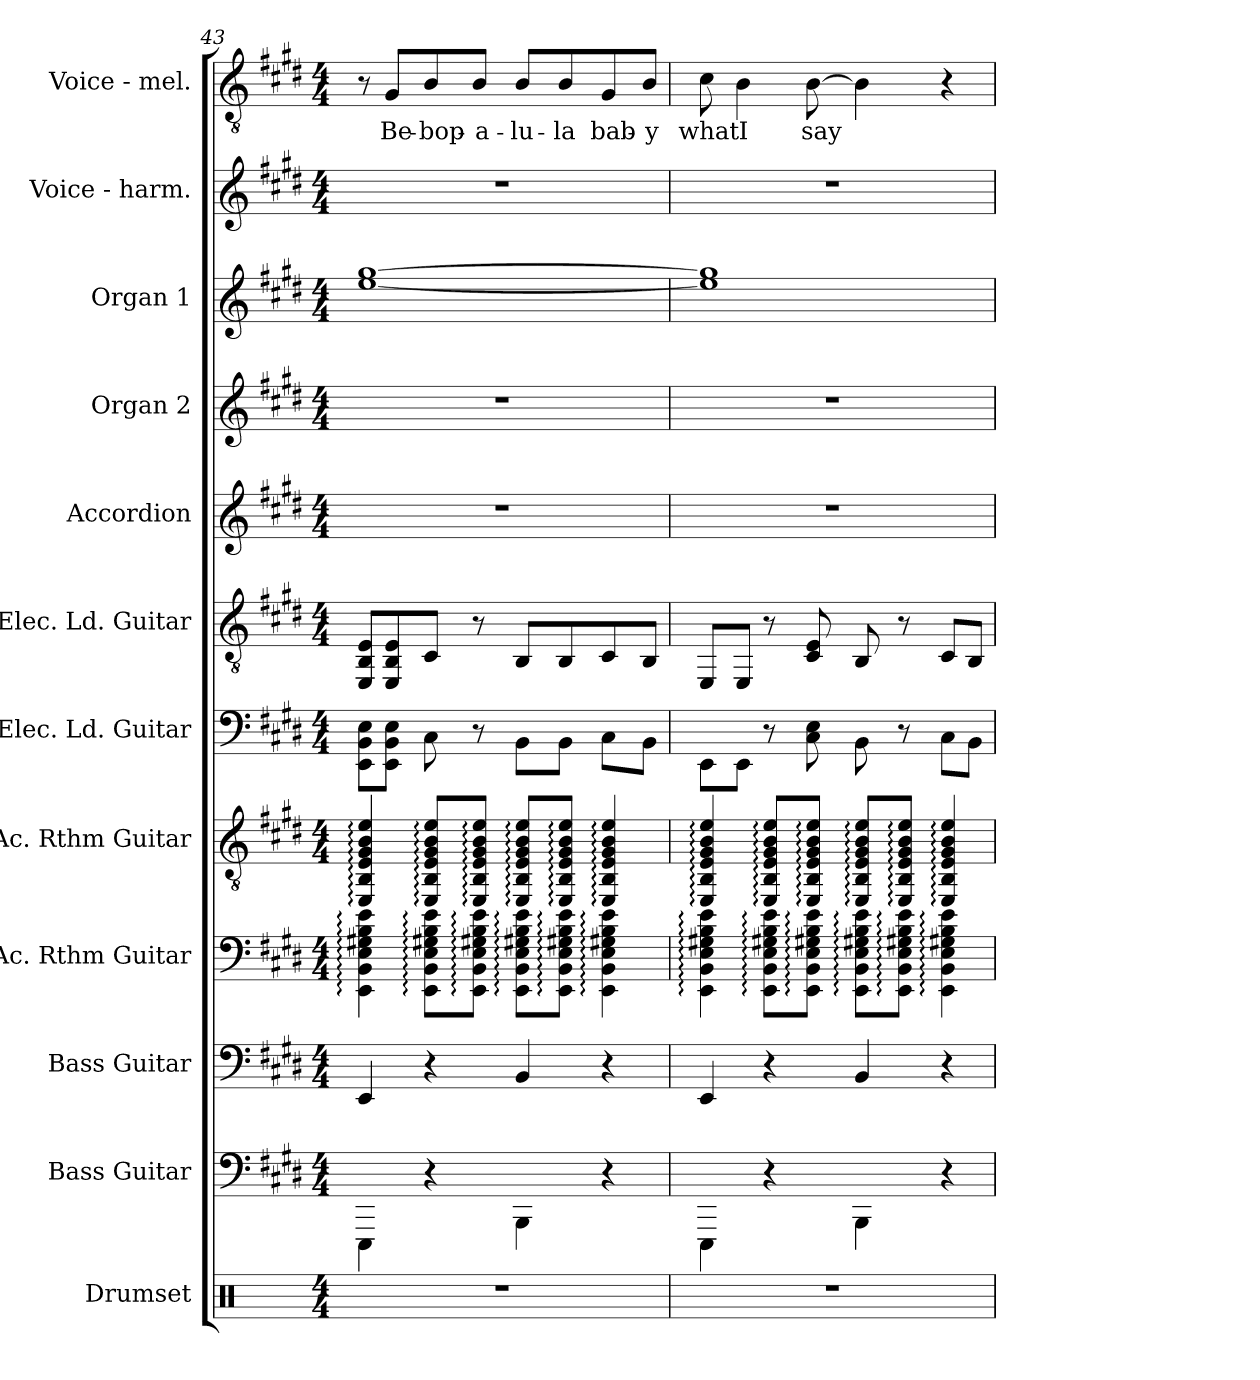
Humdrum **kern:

**kern	**kern	**kern	**kern	**kern	**kern	**kern	**kern	**kern	**kern	**kern	**kern	**text
*part12	*part11	*part10	*part9	*part8	*part7	*part6	*part5	*part4	*part3	*part2	*part1	*part1
*staff12	*staff11	*staff10	*staff9	*staff8	*staff7	*staff6	*staff5	*staff4	*staff3	*staff2	*staff1	*staff1
*I"Drumset	*I"Bass Guitar	*I"Bass Guitar	*I"Ac. Rthm Guitar	*I"Ac. Rthm Guitar	*I"Elec. Ld. Guitar	*I"Elec. Ld. Guitar	*I"Accordion	*I"Organ 2	*I"Organ 1	*I"Voice - harm.	*I"Voice - mel.	*
*I'Drums	*I'Bass	*I'Bass	*I'R. Guit.	*I'R. Guit.	*I'Ld. Guit.	*I'Ld. Guit.	*I'Acc.	*I'Org. 2	*I'Org. 1	*I'Harm.	*I'Mel.	*
!!LO:PB:g=z
*clefX	*	*clefF4	*	*clefGv2	*	*clefGv2	*clefG2	*clefG2	*clefG2	*clefG2	*clefGv2	*
*	*ITrd7c12	*ITrd7c12	*	*	*	*	*	*	*	*	*	*
*k[]	*k[f#c#g#d#]	*k[f#c#g#d#]	*k[f#c#g#d#]	*k[f#c#g#d#]	*k[f#c#g#d#]	*k[f#c#g#d#]	*k[f#c#g#d#]	*k[f#c#g#d#]	*k[f#c#g#d#]	*k[f#c#g#d#]	*k[f#c#g#d#]	*
*M4/4	*M4/4	*M4/4	*M4/4	*M4/4	*M4/4	*M4/4	*M4/4	*M4/4	*M4/4	*M4/4	*M4/4	*
=43	=43	=43	=43	=43	=43	=43	=43	=43	=43	=43	=43	=43
1r	4EEEE\	4EEE/	4EE\: 4BB\: 4E\: 4G#X\: 4B\: 4e\:	4EE/: 4BB/: 4E/: 4G#/: 4B/: 4e/:	8EE\ 8BB\ 8E\L	8EE/ 8BB/ 8E/L	1r	1r	[1ee [1gg#	1r	8r	.
!	!	!	!	!	!	!	!	!	!	!	!	!LO:LY:b
.	.	.	.	.	8EE\ 8BB\ 8E\J	8EE/ 8BB/ 8E/	.	.	.	.	8G#/L	Be-
!	!	!	!	!	!	!	!	!	!	!	!	!LO:LY:b
.	4r	4r	8EE:\ 8BB:\ 8E:\ 8G#X:\ 8B:\ 8e:\L	8EE/: 8BB/: 8E/: 8G#/: 8B/: 8e/:L	8C#\	8C#/J	.	.	.	.	8B/	-bop-
!	!	!	!	!	!	!	!	!	!	!	!	!LO:LY:b
.	.	.	8EE:\ 8BB:\ 8E:\ 8G#X:\ 8B:\ 8e:\J	8EE/: 8BB/: 8E/: 8G#/: 8B/: 8e/:J	8r	8r	.	.	.	.	8B/J	-a-
!	!	!	!	!	!	!	!	!	!	!	!	!LO:LY:b
.	4BBBB\	4BBB/	8EE:\ 8BB:\ 8E:\ 8G#X:\ 8B:\ 8e:\L	8EE/: 8BB/: 8E/: 8G#/: 8B/: 8e/:L	8BB\L	8BB/L	.	.	.	.	8B/L	-lu-
!	!	!	!	!	!	!	!	!	!	!	!	!LO:LY:b
.	.	.	8EE:\ 8BB:\ 8E:\ 8G#X:\ 8B:\ 8e:\J	8EE/: 8BB/: 8E/: 8G#/: 8B/: 8e/:J	8BB\J	8BB/	.	.	.	.	8B/	-la
!	!	!	!	!	!	!	!	!	!	!	!	!LO:LY:b
.	4r	4r	4EE\: 4BB\: 4E\: 4G#X\: 4B\: 4e\:	4EE/: 4BB/: 4E/: 4G#/: 4B/: 4e/:	8C#\L	8C#/	.	.	.	.	8G#/	bab-
!	!	!	!	!	!	!	!	!	!	!	!	!LO:LY:b
.	.	.	.	.	8BB\J	8BB/J	.	.	.	.	8B/J	-y
=44	=44	=44	=44	=44	=44	=44	=44	=44	=44	=44	=44	=44
!	!	!	!	!	!	!	!	!	!	!	!	!LO:LY:b
1r	4EEEE\	4EEE/	4EE\: 4BB\: 4E\: 4G#X\: 4B\: 4e\:	4EE/: 4BB/: 4E/: 4G#/: 4B/: 4e/:	8EE\L	8EE/L	1r	1r	1ee] 1gg#]	1r	8c#\	what
!	!	!	!	!	!	!	!	!	!	!	!	!LO:LY:b
.	.	.	.	.	8EE\J	8EE/J	.	.	.	.	4B\	I
.	4r	4r	8EE:\ 8BB:\ 8E:\ 8G#X:\ 8B:\ 8e:\L	8EE/: 8BB/: 8E/: 8G#/: 8B/: 8e/:L	8r	8r	.	.	.	.	.	.
!	!	!	!	!	!	!	!	!	!	!	!	!LO:LY:b
.	.	.	8EE:\ 8BB:\ 8E:\ 8G#X:\ 8B:\ 8e:\J	8EE/: 8BB/: 8E/: 8G#/: 8B/: 8e/:J	8C#\ 8E\	8C#/ 8E/	.	.	.	.	[8B\	say
.	4BBBB\	4BBB/	8EE:\ 8BB:\ 8E:\ 8G#X:\ 8B:\ 8e:\L	8EE/: 8BB/: 8E/: 8G#/: 8B/: 8e/:L	8BB\	8BB/	.	.	.	.	4B\]	.
.	.	.	8EE:\ 8BB:\ 8E:\ 8G#X:\ 8B:\ 8e:\J	8EE/: 8BB/: 8E/: 8G#/: 8B/: 8e/:J	8r	8r	.	.	.	.	.	.
.	4r	4r	4EE\: 4BB\: 4E\: 4G#X\: 4B\: 4e\:	4EE/: 4BB/: 4E/: 4G#/: 4B/: 4e/:	8C#\L	8C#/L	.	.	.	.	4r	.
.	.	.	.	.	8BB\J	8BB/J	.	.	.	.	.	.
=	=	=	=	=	=	=	=	=	=	=	=	=
*-	*-	*-	*-	*-	*-	*-	*-	*-	*-	*-	*-	*-
